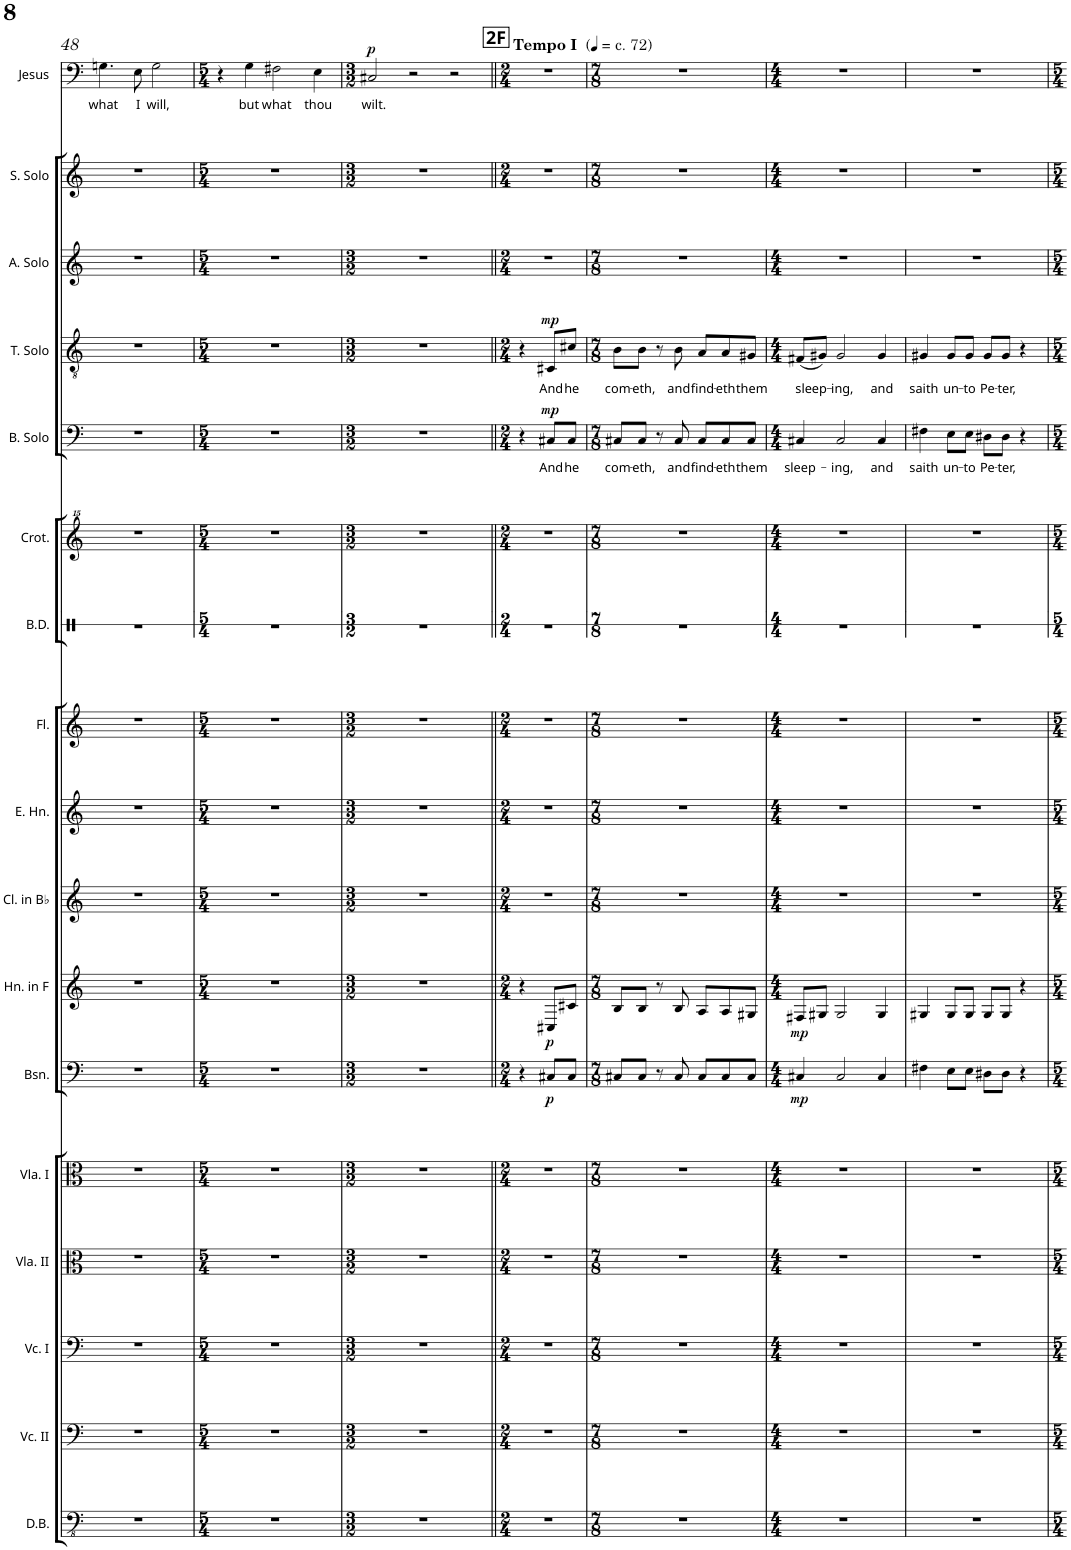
**kern	**kern	**kern	**kern	**kern	**kern	**dynam	**kern	**dynam	**kern	**kern	**kern	**kern	**kern	**kern	**text	**dynam	**kern	**text	**dynam	**kern	**kern	**kern	**text	**dynam
*part17	*part16	*part15	*part14	*part13	*part12	*part12	*part11	*part11	*part10	*part9	*part8	*part7	*part6	*part5	*part5	*part5	*part4	*part4	*part4	*part3	*part2	*part1	*part1	*part1
*staff17	*staff16	*staff15	*staff14	*staff13	*staff12	*staff12	*staff11	*staff11	*staff10	*staff9	*staff8	*staff7	*staff6	*staff5	*staff5	*staff5	*staff4	*staff4	*staff4	*staff3	*staff2	*staff1	*staff1	*staff1
*I"Double Bass	*I"Violoncello II	*I"Violoncello I	*I"Viola II	*I"Viola I	*I"Bassoon	*	*I"Horn in F	*	*I"Clarinet in Bb	*I"Oboe	*I"Flute	*I"Bass Drum	*I"Crotales	*I"Bass Solo	*	*	*I"Tenor Solo	*	*	*I"Alto Solo	*I"Soprano Solo	*I"Jesus (Baritone Solo)	*	*
*I'D.B.	*I'Vc. II	*I'Vc. I	*I'Vla. II	*I'Vla. I	*I'Bsn.	*	*I'Hn. in F	*	*I'Cl. in Bb	*I'Ob.	*I'Fl.	*I'B.D.	*I'Crot.	*I'B. Solo	*	*	*I'T. Solo	*	*	*I'A. Solo	*I'S. Solo	*I'Jesus	*	*
!!LO:PB:g=z
*clefFv4	*clefF4	*clefF4	*clefC3	*clefC3	*clefF4	*	*clefG2	*	*clefG2	*clefG2	*clefG2	*clefX	*clefG^^2	*clefF4	*	*	*clefGv2	*	*	*clefG2	*clefG2	*clefF4	*	*
*Trd7c12	*	*	*	*	*	*	*Trd4c7	*	*Trd1c2	*	*	*	*	*	*	*	*	*	*	*	*	*	*	*
*k[]	*k[]	*k[]	*k[]	*k[]	*k[]	*	*k[]	*	*k[]	*k[]	*k[]	*k[]	*k[]	*k[]	*	*	*k[]	*	*	*k[]	*k[]	*k[]	*	*
*M4/4	*M4/4	*M4/4	*M4/4	*M4/4	*M4/4	*	*M4/4	*	*M4/4	*M4/4	*M4/4	*M4/4	*M4/4	*M4/4	*	*	*M4/4	*	*	*M4/4	*M4/4	*M4/4	*	*
=48	=48	=48	=48	=48	=48	=48	=48	=48	=48	=48	=48	=48	=48	=48	=48	=48	=48	=48	=48	=48	=48	=48	=48	=48
!	!	!	!	!	!	!	!	!	!	!	!	!	!	!	!	!	!	!	!	!	!	!	!LO:LY:b	!
1r	1r	1r	1r	1r	1r	.	1r	.	1r	1r	1r	1r	1r	1r	.	.	1r	.	.	1r	1r	4.Gn\	what	.
!	!	!	!	!	!	!	!	!	!	!	!	!	!	!	!	!	!	!	!	!	!	!	!LO:LY:b	!
.	.	.	.	.	.	.	.	.	.	.	.	.	.	.	.	.	.	.	.	.	.	8E\	I	.
!	!	!	!	!	!	!	!	!	!	!	!	!	!	!	!	!	!	!	!	!	!	!	!LO:LY:b	!
.	.	.	.	.	.	.	.	.	.	.	.	.	.	.	.	.	.	.	.	.	.	2G\	will,	.
=49	=49	=49	=49	=49	=49	=49	=49	=49	=49	=49	=49	=49	=49	=49	=49	=49	=49	=49	=49	=49	=49	=49	=49	=49
*M5/4	*M5/4	*M5/4	*M5/4	*M5/4	*M5/4	*	*M5/4	*	*M5/4	*M5/4	*M5/4	*M5/4	*M5/4	*M5/4	*	*	*M5/4	*	*	*M5/4	*M5/4	*M5/4	*	*
4%5r	4%5r	4%5r	4%5r	4%5r	4%5r	.	4%5r	.	4%5r	4%5r	4%5r	4%5r	4%5r	4%5r	.	.	4%5r	.	.	4%5r	4%5r	4r	.	.
!	!	!	!	!	!	!	!	!	!	!	!	!	!	!	!	!	!	!	!	!	!	!	!LO:LY:b	!
.	.	.	.	.	.	.	.	.	.	.	.	.	.	.	.	.	.	.	.	.	.	4G\	but	.
!	!	!	!	!	!	!	!	!	!	!	!	!	!	!	!	!	!	!	!	!	!	!	!LO:LY:b	!
.	.	.	.	.	.	.	.	.	.	.	.	.	.	.	.	.	.	.	.	.	.	2F#X\	what	.
!	!	!	!	!	!	!	!	!	!	!	!	!	!	!	!	!	!	!	!	!	!	!	!LO:LY:b	!
.	.	.	.	.	.	.	.	.	.	.	.	.	.	.	.	.	.	.	.	.	.	4E\	thou	.
=50	=50	=50	=50	=50	=50	=50	=50	=50	=50	=50	=50	=50	=50	=50	=50	=50	=50	=50	=50	=50	=50	=50	=50	=50
*M3/2	*M3/2	*M3/2	*M3/2	*M3/2	*M3/2	*	*M3/2	*	*M3/2	*M3/2	*M3/2	*M3/2	*M3/2	*M3/2	*	*	*M3/2	*	*	*M3/2	*M3/2	*M3/2	*	*
!	!	!	!	!	!	!	!	!	!	!	!	!	!	!	!	!	!	!	!	!	!	!	!LO:LY:b	!LO:DY:a
1.r	1.r	1.r	1.r	1.r	1.r	.	1.r	.	1.r	1.r	1.r	1.r	1.r	1.r	.	.	1.r	.	.	1.r	1.r	2C#X/	wilt.	p
.	.	.	.	.	.	.	.	.	.	.	.	.	.	.	.	.	.	.	.	.	.	2r	.	.
.	.	.	.	.	.	.	.	.	.	.	.	.	.	.	.	.	.	.	.	.	.	2r	.	.
=51||	=51||	=51||	=51||	=51||	=51||	=51||	=51||	=51||	=51||	=51||	=51||	=51||	=51||	=51||	=51||	=51||	=51||	=51||	=51||	=51||	=51||	=51||	=51||	=51||
!!LO:REH:place=s1:a:B:cj:fs=14:t=2F
*M2/4	*M2/4	*M2/4	*M2/4	*M2/4	*M2/4	*	*M2/4	*	*M2/4	*M2/4	*M2/4	*M2/4	*M2/4	*M2/4	*	*	*M2/4	*	*	*M2/4	*M2/4	*M2/4	*	*
!	!	!	!	!	!	!	!	!	!	!	!	!	!	!	!	!	!	!	!	!	!	!LO:TX:a:B:t=Tempo I	!	!
!	!	!	!	!	!	!	!	!	!	!	!	!	!	!	!	!	!	!	!	!	!	!LO:TX:a:t=(	!	!
!	!	!	!	!	!	!	!	!	!	!	!	!	!	!	!	!	!	!	!	!	!	!LO:TX:a:t=c. 72)	!	!
2r	2r	2r	2r	2r	4r	.	4r	.	2r	2r	2r	2r	2r	4r	.	.	4r	.	.	2r	2r	2r	.	.
!	!	!	!	!	!	!LO:DY:b	!	!LO:DY:b	!	!	!	!	!	!	!LO:LY:b	!LO:DY:a	!	!LO:LY:b	!LO:DY:a	!	!	!	!	!
.	.	.	.	.	8C#X/L	p	8C#X/L	p	.	.	.	.	.	8C#X/L	And	mp	8C#X/L	And	mp	.	.	.	.	.
!	!	!	!	!	!	!	!	!	!	!	!	!	!	!	!LO:LY:b	!	!	!LO:LY:b	!	!	!	!	!	!
.	.	.	.	.	8C#/J	.	8c#X/J	.	.	.	.	.	.	8C#/J	he	.	8c#X/J	he	.	.	.	.	.	.
=52	=52	=52	=52	=52	=52	=52	=52	=52	=52	=52	=52	=52	=52	=52	=52	=52	=52	=52	=52	=52	=52	=52	=52	=52
*M7/8	*M7/8	*M7/8	*M7/8	*M7/8	*M7/8	*	*M7/8	*	*M7/8	*M7/8	*M7/8	*M7/8	*M7/8	*M7/8	*	*	*M7/8	*	*	*M7/8	*M7/8	*M7/8	*	*
!	!	!	!	!	!	!	!	!	!	!	!	!	!	!	!LO:LY:b	!	!	!LO:LY:b	!	!	!	!	!	!
2..r	2..r	2..r	2..r	2..r	8C#X/L	.	8B/L	.	2..r	2..r	2..r	2..r	2..r	8C#X/L	com-	.	8B\L	com-	.	2..r	2..r	2..r	.	.
!	!	!	!	!	!	!	!	!	!	!	!	!	!	!	!LO:LY:b	!	!	!LO:LY:b	!	!	!	!	!	!
.	.	.	.	.	8C#/J	.	8B/J	.	.	.	.	.	.	8C#/J	-eth,	.	8B\J	-eth,	.	.	.	.	.	.
.	.	.	.	.	8r	.	8r	.	.	.	.	.	.	8r	.	.	8r	.	.	.	.	.	.	.
!	!	!	!	!	!	!	!	!	!	!	!	!	!	!	!LO:LY:b	!	!	!LO:LY:b	!	!	!	!	!	!
.	.	.	.	.	8C#/	.	8B/	.	.	.	.	.	.	8C#/	and	.	8B\	and	.	.	.	.	.	.
!	!	!	!	!	!	!	!	!	!	!	!	!	!	!	!LO:LY:b	!	!	!LO:LY:b	!	!	!	!	!	!
.	.	.	.	.	8C#/L	.	8A/L	.	.	.	.	.	.	8C#/L	find-	.	8A/L	find-	.	.	.	.	.	.
!	!	!	!	!	!	!	!	!	!	!	!	!	!	!	!LO:LY:b	!	!	!LO:LY:b	!	!	!	!	!	!
.	.	.	.	.	8C#/	.	8A/	.	.	.	.	.	.	8C#/	-eth	.	8A/	-eth	.	.	.	.	.	.
!	!	!	!	!	!	!	!	!	!	!	!	!	!	!	!LO:LY:b	!	!	!LO:LY:b	!	!	!	!	!	!
.	.	.	.	.	8C#/J	.	8G#X/J	.	.	.	.	.	.	8C#/J	them	.	8G#X/J	them	.	.	.	.	.	.
=53	=53	=53	=53	=53	=53	=53	=53	=53	=53	=53	=53	=53	=53	=53	=53	=53	=53	=53	=53	=53	=53	=53	=53	=53
*M4/4	*M4/4	*M4/4	*M4/4	*M4/4	*M4/4	*	*M4/4	*	*M4/4	*M4/4	*M4/4	*M4/4	*M4/4	*M4/4	*	*	*M4/4	*	*	*M4/4	*M4/4	*M4/4	*	*
!	!	!	!	!	!	!LO:DY:b	!	!LO:DY:b	!	!	!	!	!	!	!LO:LY:b	!	!	!LO:LY:b	!	!	!	!	!	!
1r	1r	1r	1r	1r	4C#X/	mp	8F#X/L	mp	1r	1r	1r	1r	1r	4C#X/	sleep-	.	(8F#X/L	sleep-	.	1r	1r	1r	.	.
.	.	.	.	.	.	.	8G#X/J	.	.	.	.	.	.	.	.	.	8G#X/J)	.	.	.	.	.	.	.
!	!	!	!	!	!	!	!	!	!	!	!	!	!	!	!LO:LY:b	!	!	!LO:LY:b	!	!	!	!	!	!
.	.	.	.	.	2C#/	.	2G#/	.	.	.	.	.	.	2C#/	-ing,	.	2G#/	-ing,	.	.	.	.	.	.
!	!	!	!	!	!	!	!	!	!	!	!	!	!	!	!LO:LY:b	!	!	!LO:LY:b	!	!	!	!	!	!
.	.	.	.	.	4C#/	.	4G#/	.	.	.	.	.	.	4C#/	and	.	4G#/	and	.	.	.	.	.	.
=54	=54	=54	=54	=54	=54	=54	=54	=54	=54	=54	=54	=54	=54	=54	=54	=54	=54	=54	=54	=54	=54	=54	=54	=54
!	!	!	!	!	!	!	!	!	!	!	!	!	!	!	!LO:LY:b	!	!	!LO:LY:b	!	!	!	!	!	!
1r	1r	1r	1r	1r	4F#X\	.	4G#X/	.	1r	1r	1r	1r	1r	4F#X\	saith	.	4G#X/	saith	.	1r	1r	1r	.	.
!	!	!	!	!	!	!	!	!	!	!	!	!	!	!	!LO:LY:b	!	!	!LO:LY:b	!	!	!	!	!	!
.	.	.	.	.	8E\L	.	8G#/L	.	.	.	.	.	.	8E\L	un-	.	8G#/L	un-	.	.	.	.	.	.
!	!	!	!	!	!	!	!	!	!	!	!	!	!	!	!LO:LY:b	!	!	!LO:LY:b	!	!	!	!	!	!
.	.	.	.	.	8E\J	.	8G#/J	.	.	.	.	.	.	8E\J	-to	.	8G#/J	-to	.	.	.	.	.	.
!	!	!	!	!	!	!	!	!	!	!	!	!	!	!	!LO:LY:b	!	!	!LO:LY:b	!	!	!	!	!	!
.	.	.	.	.	8D#X\L	.	8G#/L	.	.	.	.	.	.	8D#X\L	Pe-	.	8G#/L	Pe-	.	.	.	.	.	.
!	!	!	!	!	!	!	!	!	!	!	!	!	!	!	!LO:LY:b	!	!	!LO:LY:b	!	!	!	!	!	!
.	.	.	.	.	8D#\J	.	8G#/J	.	.	.	.	.	.	8D#\J	-ter,	.	8G#/J	-ter,	.	.	.	.	.	.
.	.	.	.	.	4r	.	4r	.	.	.	.	.	.	4r	.	.	4r	.	.	.	.	.	.	.
=	=	=	=	=	=	=	=	=	=	=	=	=	=	=	=	=	=	=	=	=	=	=	=	=
*-	*-	*-	*-	*-	*-	*-	*-	*-	*-	*-	*-	*-	*-	*-	*-	*-	*-	*-	*-	*-	*-	*-	*-	*-
